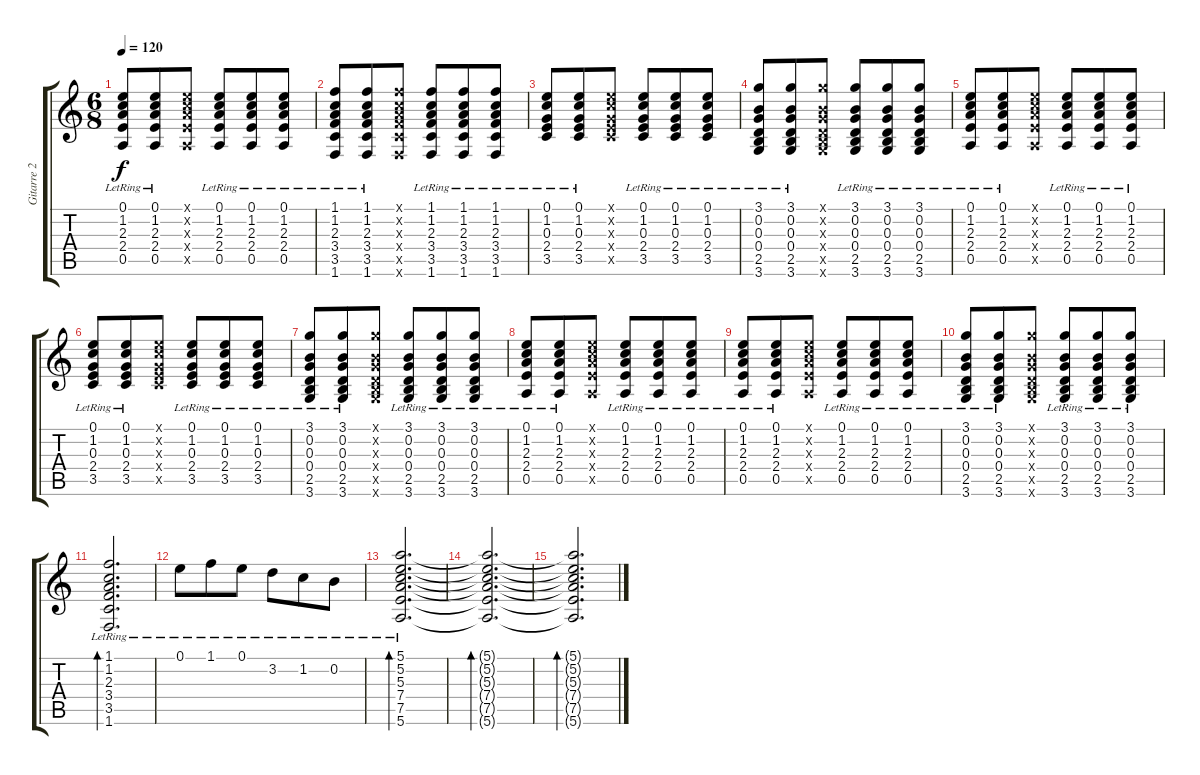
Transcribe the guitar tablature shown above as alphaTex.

\track ("Gitarre 2" "Gitarre 2") {instrument acousticguitarnylon}
\staff {score tabs}
\tuning (E4 B3 G3 D3 A2 E2) {hide}
\ts (6 8)
\tempo 120
\clef g2
\ks c
(0.1{lr} 1.2{lr} 2.3{lr} 2.4{lr} 0.5{lr}).8{dy f} (0.1{lr} 1.2{lr} 2.3{lr} 2.4{lr} 0.5{lr}).8 (0.1{x} 1.2{x} 2.3{x} 2.4{x} 0.5{x}).8 (0.1{lr} 1.2{lr} 2.3{lr} 2.4{lr} 0.5{lr}).8 (0.1{lr} 1.2{lr} 2.3{lr} 2.4{lr} 0.5{lr}).8 (0.1{lr} 1.2{lr} 2.3{lr} 2.4{lr} 0.5{lr}).8 |
(1.1{lr} 1.2{lr} 2.3{lr} 3.4{lr} 3.5{lr} 1.6{lr}).8 (1.1{lr} 1.2{lr} 2.3{lr} 3.4{lr} 3.5{lr} 1.6{lr}).8 (1.1{x} 1.2{x} 2.3{x} 3.4{x} 3.5{x} 1.6{x}).8 (1.1{lr} 1.2{lr} 2.3{lr} 3.4{lr} 3.5{lr} 1.6{lr}).8 (1.1{lr} 1.2{lr} 2.3{lr} 3.4{lr} 3.5{lr} 1.6{lr}).8 (1.1{lr} 1.2{lr} 2.3{lr} 3.4{lr} 3.5{lr} 1.6{lr}).8 |
(0.1{lr} 1.2{lr} 0.3{lr} 2.4{lr} 3.5{lr}).8 (0.1{lr} 1.2{lr} 0.3{lr} 2.4{lr} 3.5{lr}).8 (0.1{x} 1.2{x} 0.3{x} 2.4{x} 3.5{x}).8 (0.1{lr} 1.2{lr} 0.3{lr} 2.4{lr} 3.5{lr}).8 (0.1{lr} 1.2{lr} 0.3{lr} 2.4{lr} 3.5{lr}).8 (0.1{lr} 1.2{lr} 0.3{lr} 2.4{lr} 3.5{lr}).8 |
(3.1{lr} 0.2{lr} 0.3{lr} 0.4{lr} 2.5{lr} 3.6{lr}).8 (3.1{lr} 0.2{lr} 0.3{lr} 0.4{lr} 2.5{lr} 3.6{lr}).8 (3.1{x} 0.2{x} 0.3{x} 0.4{x} 2.5{x} 3.6{x}).8 (3.1{lr} 0.2{lr} 0.3{lr} 0.4{lr} 2.5{lr} 3.6{lr}).8 (3.1{lr} 0.2{lr} 0.3{lr} 0.4{lr} 2.5{lr} 3.6{lr}).8 (3.1{lr} 0.2{lr} 0.3{lr} 0.4{lr} 2.5{lr} 3.6{lr}).8 |
(0.1{lr} 1.2{lr} 2.3{lr} 2.4{lr} 0.5{lr}).8 (0.1{lr} 1.2{lr} 2.3{lr} 2.4{lr} 0.5{lr}).8 (0.1{x} 1.2{x} 2.3{x} 2.4{x} 0.5{x}).8 (0.1{lr} 1.2{lr} 2.3{lr} 2.4{lr} 0.5{lr}).8 (0.1{lr} 1.2{lr} 2.3{lr} 2.4{lr} 0.5{lr}).8 (0.1{lr} 1.2{lr} 2.3{lr} 2.4{lr} 0.5{lr}).8 |
(0.1{lr} 1.2{lr} 0.3{lr} 2.4{lr} 3.5{lr}).8 (0.1{lr} 1.2{lr} 0.3{lr} 2.4{lr} 3.5{lr}).8 (0.1{x} 1.2{x} 0.3{x} 2.4{x} 3.5{x}).8 (0.1{lr} 1.2{lr} 0.3{lr} 2.4{lr} 3.5{lr}).8 (0.1{lr} 1.2{lr} 0.3{lr} 2.4{lr} 3.5{lr}).8 (0.1{lr} 1.2{lr} 0.3{lr} 2.4{lr} 3.5{lr}).8 |
(3.1{lr} 0.2{lr} 0.3{lr} 0.4{lr} 2.5{lr} 3.6{lr}).8 (3.1{lr} 0.2{lr} 0.3{lr} 0.4{lr} 2.5{lr} 3.6{lr}).8 (3.1{x} 0.2{x} 0.3{x} 0.4{x} 2.5{x} 3.6{x}).8 (3.1{lr} 0.2{lr} 0.3{lr} 0.4{lr} 2.5{lr} 3.6{lr}).8 (3.1{lr} 0.2{lr} 0.3{lr} 0.4{lr} 2.5{lr} 3.6{lr}).8 (3.1{lr} 0.2{lr} 0.3{lr} 0.4{lr} 2.5{lr} 3.6{lr}).8 |
(0.1{lr} 1.2{lr} 2.3{lr} 2.4{lr} 0.5{lr}).8 (0.1{lr} 1.2{lr} 2.3{lr} 2.4{lr} 0.5{lr}).8 (0.1{x} 1.2{x} 2.3{x} 2.4{x} 0.5{x}).8 (0.1{lr} 1.2{lr} 2.3{lr} 2.4{lr} 0.5{lr}).8 (0.1{lr} 1.2{lr} 2.3{lr} 2.4{lr} 0.5{lr}).8 (0.1{lr} 1.2{lr} 2.3{lr} 2.4{lr} 0.5{lr}).8 |
(0.1{lr} 1.2{lr} 2.3{lr} 2.4{lr} 0.5{lr}).8 (0.1{lr} 1.2{lr} 2.3{lr} 2.4{lr} 0.5{lr}).8 (0.1{x} 1.2{x} 2.3{x} 2.4{x} 0.5{x}).8 (0.1{lr} 1.2{lr} 2.3{lr} 2.4{lr} 0.5{lr}).8 (0.1{lr} 1.2{lr} 2.3{lr} 2.4{lr} 0.5{lr}).8 (0.1{lr} 1.2{lr} 2.3{lr} 2.4{lr} 0.5{lr}).8 |
(3.1{lr} 0.2{lr} 0.3{lr} 0.4{lr} 2.5{lr} 3.6{lr}).8 (3.1{lr} 0.2{lr} 0.3{lr} 0.4{lr} 2.5{lr} 3.6{lr}).8 (3.1{x} 0.2{x} 0.3{x} 0.4{x} 2.5{x} 3.6{x}).8 (3.1{lr} 0.2{lr} 0.3{lr} 0.4{lr} 2.5{lr} 3.6{lr}).8 (3.1{lr} 0.2{lr} 0.3{lr} 0.4{lr} 2.5{lr} 3.6{lr}).8 (3.1{lr} 0.2{lr} 0.3{lr} 0.4{lr} 2.5{lr} 3.6{lr}).8 |
(1.1{lr} 1.2{lr} 2.3{lr} 3.4{lr} 3.5{lr} 1.6{lr}).2{d bd 240} |
0.1{lr}.8 1.1{lr}.8 0.1{lr}.8 3.2{lr}.8 1.2{lr}.8 0.2{lr}.8 |
(5.1{lr} 5.2{lr} 5.3{lr} 7.4{lr} 7.5{lr} 5.6{lr}).2{d bd 480} |
(5.1{t} 5.2{t} 5.3{t} 7.4{t} 7.5{t} 5.6{t}).2{d bd 240} |
(5.1{t} 5.2{t} 5.3{t} 7.4{t} 7.5{t} 5.6{t}).2{d bd 240}
